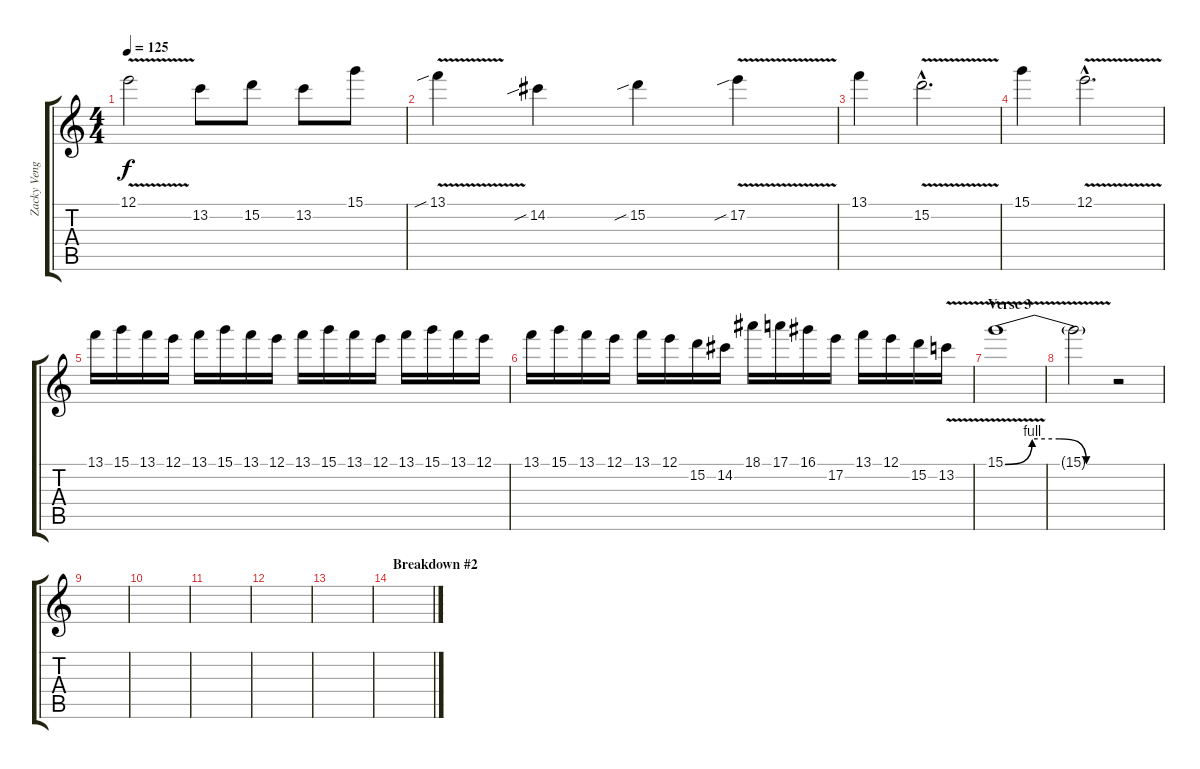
\track ("Zacky Vengeance Duet" "Zacky Veng") {instrument distortionguitar}
\staff {score tabs}
\tuning (E4 B3 G3 D3 A2 D2) {hide}
\ts (4 4)
\tempo 125
\clef g2
\ks c
12.1{v}.2{dy f} 13.2.8 15.2.8 13.2.8 15.1.8 |
13.1{v sib}.4 14.2{sib}.4 15.2{sib}.4 17.2{v sib}.4 |
13.1.4 15.2{v hac}.2{d} |
15.1.4 12.1{v hac}.2{d} |
13.1.16 15.1.16 13.1.16 12.1.16 13.1.16 15.1.16 13.1.16 12.1.16 13.1.16 15.1.16 13.1.16 12.1.16 13.1.16 15.1.16 13.1.16 12.1.16 |
13.1.16 15.1.16 13.1.16 12.1.16 13.1.16 12.1.16 15.2.16 14.2.16 18.1.16 17.1.16 16.1.16 17.2.16 13.1.16 12.1.16 15.2.16 13.2{v}.16 |
\section ("" "Verse 3")
15.1{be (custom 0 0 15 4 30 4 45 0 60 0) v}.1 |
15.1{t}.2 r.2 |
|
|
|
|
|
\section ("" "Breakdown #2")
